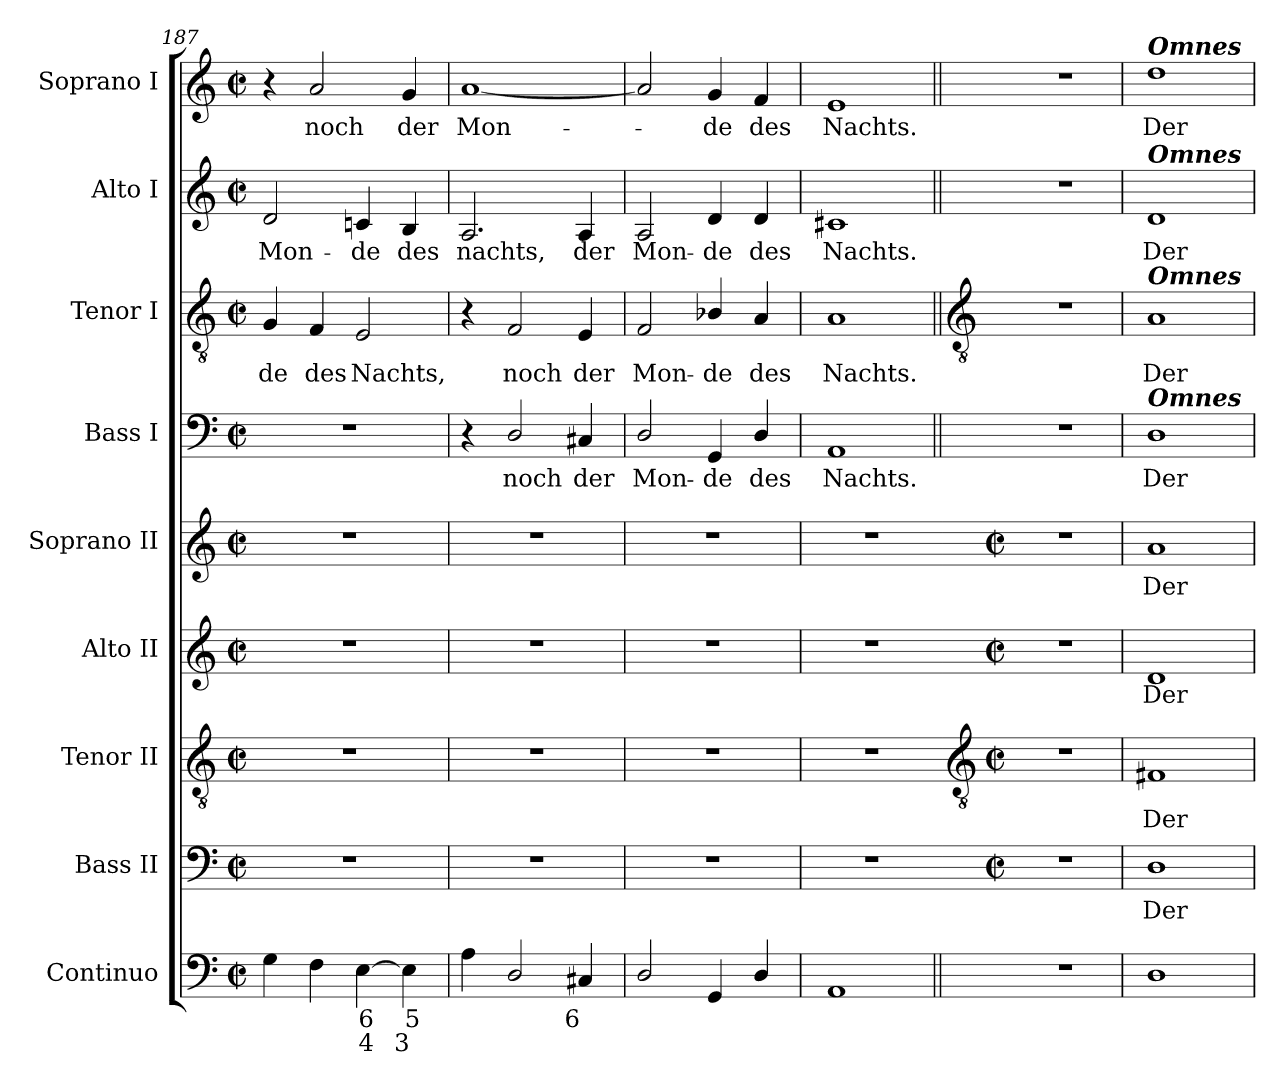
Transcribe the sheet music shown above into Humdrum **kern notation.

**kern	**text	**text	**kern	**text	**kern	**text	**kern	**text	**kern	**text	**kern	**text	**kern	**text	**kern	**text	**kern	**text
*part9	*part9	*part9	*part8	*part8	*part7	*part7	*part6	*part6	*part5	*part5	*part4	*part4	*part3	*part3	*part2	*part2	*part1	*part1
*staff9	*staff9	*staff9	*staff8	*staff8	*staff7	*staff7	*staff6	*staff6	*staff5	*staff5	*staff4	*staff4	*staff3	*staff3	*staff2	*staff2	*staff1	*staff1
*I"Continuo	*	*	*I"Bass II	*	*I"Tenor II	*	*I"Alto II	*	*I"Soprano II	*	*I"Bass I	*	*I"Tenor I	*	*I"Alto I	*	*I"Soprano I	*
*	*	*	*I'B	*	*I'T	*	*I'A	*	*I'S	*	*I'B	*	*I'T	*	*I'A	*	*I'S	*
!!LO:LB:g=z
*clefF4	*	*	*clefF4	*	*clefGv2	*	*clefG2	*	*clefG2	*	*clefF4	*	*clefGv2	*	*clefG2	*	*clefG2	*
*k[]	*	*	*k[]	*	*k[]	*	*k[]	*	*k[]	*	*k[]	*	*k[]	*	*k[]	*	*k[]	*
*C:	*	*	*C:	*	*C:	*	*C:	*	*C:	*	*C:	*	*C:	*	*C:	*	*C:	*
*M2/2	*	*	*M2/2	*	*M2/2	*	*M2/2	*	*M2/2	*	*M2/2	*	*M2/2	*	*M2/2	*	*M2/2	*
*met(c|)	*	*	*met(c|)	*	*met(c|)	*	*met(c|)	*	*met(c|)	*	*met(c|)	*	*met(c|)	*	*met(c|)	*	*met(c|)	*
=187	=187	=187	=187	=187	=187	=187	=187	=187	=187	=187	=187	=187	=187	=187	=187	=187	=187	=187
!	!	!	!	!	!	!	!	!	!	!	!	!	!	!LO:LY:b	!	!LO:LY:b	!	!
4G	.	.	1r	.	1r	.	1r	.	1r	.	1r	.	4G	-de	2d	Mon-	4r	.
!	!	!	!	!	!	!	!	!	!	!	!	!	!	!LO:LY:b	!	!	!	!LO:LY:b
4F	.	.	.	.	.	.	.	.	.	.	.	.	4F	des	.	.	2a	noch
!	!LO:LY:b	!LO:LY:b	!	!	!	!	!	!	!	!	!	!	!	!LO:LY:b	!	!LO:LY:b	!	!
[4E	6	4	.	.	.	.	.	.	.	.	.	.	2E	Nachts,	4cn	-de	.	.
!	!LO:LY:b	!LO:LY:b	!	!	!	!	!	!	!	!	!	!	!	!	!	!LO:LY:b	!	!LO:LY:b
4E]	5	3	.	.	.	.	.	.	.	.	.	.	.	.	4B	des	4g	der
=188	=188	=188	=188	=188	=188	=188	=188	=188	=188	=188	=188	=188	=188	=188	=188	=188	=188	=188
!	!	!	!	!	!	!	!	!	!	!	!	!	!	!	!	!LO:LY:b	!	!LO:LY:b
4A	.	.	1r	.	1r	.	1r	.	1r	.	4r	.	4r	.	2.A	nachts,	[1a	Mon-
!	!	!	!	!	!	!	!	!	!	!	!	!LO:LY:b	!	!LO:LY:b	!	!	!	!
2D/	.	.	.	.	.	.	.	.	.	.	2D/	noch	2F	noch	.	.	.	.
!	!LO:LY:b	!	!	!	!	!	!	!	!	!	!	!LO:LY:b	!	!LO:LY:b	!	!LO:LY:b	!	!
4C#X	6	.	.	.	.	.	.	.	.	.	4C#X	der	4E	der	4A	der	.	.
=189	=189	=189	=189	=189	=189	=189	=189	=189	=189	=189	=189	=189	=189	=189	=189	=189	=189	=189
!	!	!	!	!	!	!	!	!	!	!	!	!LO:LY:b	!	!LO:LY:b	!	!LO:LY:b	!	!
2D/	.	.	1r	.	1r	.	1r	.	1r	.	2D/	Mon-	2F	Mon-	2A	Mon-	2a]	.
!	!	!	!	!	!	!	!	!	!	!	!	!LO:LY:b	!	!LO:LY:b	!	!LO:LY:b	!	!LO:LY:b
4GG	.	.	.	.	.	.	.	.	.	.	4GG	-de	4B-X/	-de	4d	-de	4g	de
!	!	!	!	!	!	!	!	!	!	!	!	!LO:LY:b	!	!LO:LY:b	!	!LO:LY:b	!	!LO:LY:b
4D/	.	.	.	.	.	.	.	.	.	.	4D/	des	4A	des	4d	des	4f	des
=190	=190	=190	=190	=190	=190	=190	=190	=190	=190	=190	=190	=190	=190	=190	=190	=190	=190	=190
!	!	!	!	!	!	!	!	!	!	!	!	!LO:LY:b	!	!LO:LY:b	!	!LO:LY:b	!	!LO:LY:b
1AA	.	.	1r	.	1r	.	1r	.	1r	.	1AA	Nachts.	1A	Nachts.	1c#X	Nachts.	1e	Nachts.
!!LO:LB:g=z
=191||	=191||	=191||	=191	=191||	=191	=191||	=191	=191||	=191	=191||	=191||	=191||	=191||	=191||	=191||	=191||	=191||	=191||
*	*	*	*	*	*clefGv2	*	*	*	*	*	*	*	*clefGv2	*	*	*	*	*
*	*	*	*k[]	*	*k[]	*	*k[]	*	*k[]	*	*	*	*	*	*	*	*	*
*	*	*	*C:	*	*C:	*	*C:	*	*C:	*	*	*	*	*	*	*	*	*
*	*	*	*M2/2	*	*M2/2	*	*M2/2	*	*M2/2	*	*	*	*	*	*	*	*	*
*	*	*	*met(c|)	*	*met(c|)	*	*met(c|)	*	*met(c|)	*	*	*	*	*	*	*	*	*
1r	.	.	1r	.	1r	.	1r	.	1r	.	1r	.	1r	.	1r	.	1r	.
=192	=192	=192	=192	=192	=192	=192	=192	=192	=192	=192	=192	=192	=192	=192	=192	=192	=192	=192
!	!	!	!	!	!	!	!	!	!	!	!	!	!	!	!	!	!LO:TX:a:Bi:t=Omnes	!
!	!	!	!	!	!	!	!	!	!	!	!	!	!	!	!LO:TX:a:Bi:t=Omnes	!	!	!
!	!	!	!	!	!	!	!	!	!	!	!	!	!LO:TX:a:Bi:t=Omnes	!	!	!	!	!
!	!	!	!	!	!	!	!	!	!	!	!LO:TX:a:Bi:t=Omnes	!	!	!	!	!	!	!
!	!	!	!	!LO:LY:b	!	!LO:LY:b	!	!LO:LY:b	!	!LO:LY:b	!	!LO:LY:b	!	!LO:LY:b	!	!LO:LY:b	!	!LO:LY:b
1D	.	.	1D	Der	1F#X	Der	1d	Der	1a	Der	1D	Der	1A	Der	1d	Der	1dd	Der
=	=	=	=	=	=	=	=	=	=	=	=	=	=	=	=	=	=	=
*-	*-	*-	*-	*-	*-	*-	*-	*-	*-	*-	*-	*-	*-	*-	*-	*-	*-	*-
